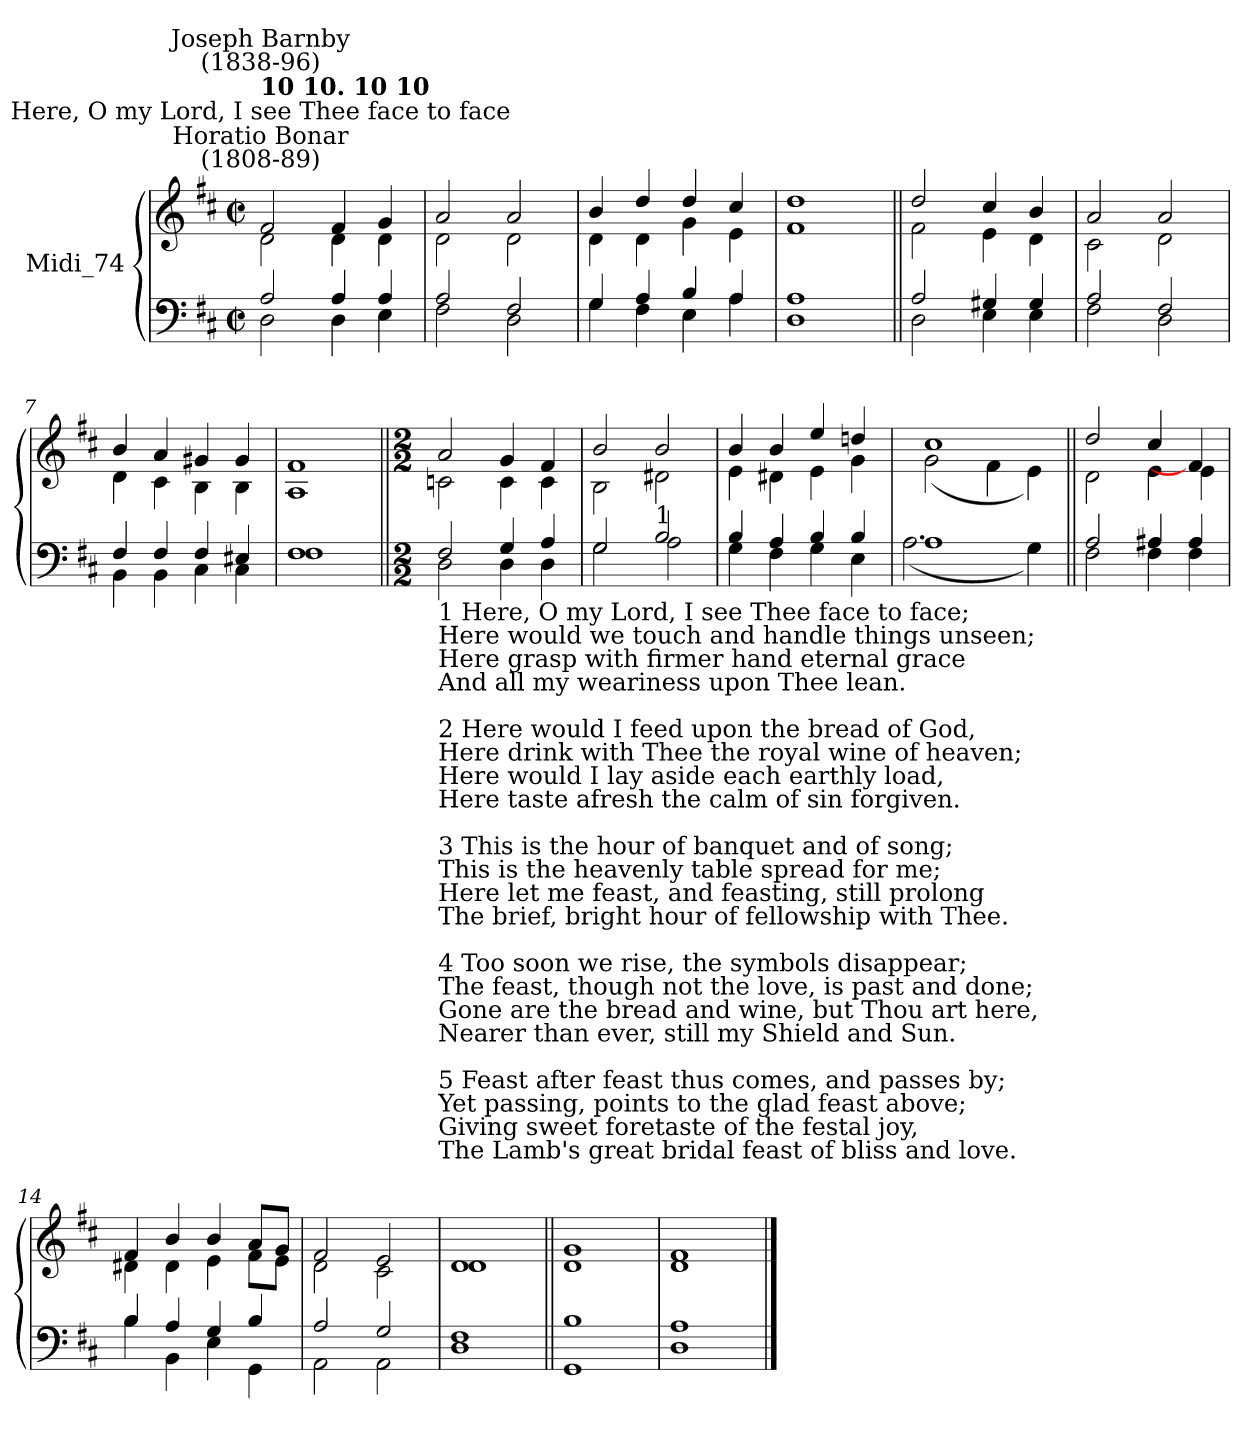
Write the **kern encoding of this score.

**kern	**kern
*part2	*part1
*staff2	*staff1
*I"Midi_74	*I"Midi_74
*clefF4	*clefG2
*k[f#c#]	*k[f#c#]
*D:	*D:
*M2/2	*M2/2
*met(c|)	*met(c|)
=1	=1
*^	*^
!	!	!LO:TX:a:cj:t=Horatio Bonar\n(1808-89)	!
!	!	!LO:TX:a:cj:t=Here, O my Lord, I see Thee face to face	!
!	!	!LO:TX:a:B:t=10 10. 10 10	!
!	!	!LO:TX:a:cj:t=Joseph Barnby\n(1838-96)	!
2A/	2D\	2f#/	2d\
4A/	4D\	4f#/	4d\
4A/	4E\	4g/	4d\
=2	=2	=2	=2
2A/	2F#\	2a/	2d\
2F#/	2D\	2a/	2d\
=3	=3	=3	=3
4G/	4G\	4b/	4d\
4A/	4F#\	4dd/	4d\
4B/	4E\	4dd/	4g\
4A/	4A\	4cc#/	4e\
=4	=4	=4	=4
1A/	1D\	1dd/	1f#\
=5||	=5||	=5||	=5||
2A/	2D\	2dd/	2f#\
4G#X/	4E\	4cc#/	4e\
4G#/	4E\	4b/	4d\
=6	=6	=6	=6
2A/	2F#\	2a/	2c#\
2F#/	2D\	2a/	2d\
=7	=7	=7	=7
4F#/	4BB\	4b/	4d\
4F#/	4BB\	4a/	4c#\
4F#/	4C#\	4g#X/	4B\
4E#X/	4C#\	4g#/	4B\
=8	=8	=8	=8
1F#/	1F#\	1f#/	1A\
!!LO:LB:g=z	!!
=9||	=9||	=9||	=9||
*M2/2	*	*M2/2	*
!LO:TX:b:t=1 Here, O my Lord, I see Thee face to face;\nHere would we touch and handle things unseen;\nHere grasp with firmer hand eternal grace\nAnd all my weariness upon Thee lean.\n\n2 Here would I feed upon the bread of God,\nHere drink with Thee the royal wine of heaven;\nHere would I lay aside each earthly load,\nHere taste afresh the calm of sin forgiven.\n\n3 This is the hour of banquet and of song;\nThis is the heavenly table spread for me;\nHere let me feast, and feasting, still prolong\nThe brief, bright hour of fellowship with Thee.\n\n4 Too soon we rise, the symbols disappear;\nThe feast, though not the love, is past and done;\nGone are the bread and wine, but Thou art here,\nNearer than ever, still my Shield and Sun.\n\n5 Feast after feast thus comes, and passes by;\nYet passing, points to the glad feast above;\nGiving sweet foretaste of the festal joy,\nThe Lamb's great bridal feast of bliss and love.	!	!	!
2F#/	2D\	2a/	2cn\
4G/	4D\	4g/	4c\
4A/	4D\	4f#/	4c\
=10	=10	=10	=10
2G/	2G\	2b/	2B\
!	!	!LO:TX:b:t=1	!
2B/	2A\	2b/	2d#X\
=11	=11	=11	=11
4B/	4G\	4b/	4e\
4A/	4F#\	4b/	4d#X\
4B/	4G\	4ee/	4e\
4B/	4E\	4ddn/	4g\
=12	=12	=12	=12
1A/	(<2.A\	1cc#/	(<2g\
.	.	.	4f#\
.	4G\)	.	4e\)
=13||	=13||	=13||	=13||
2A/	2F#\	2dd/	2d\
4A#X/	4F#\	4cc#/	4e\
4A#/	4F#\	4f#/]	4e\
=14	=14	=14	=14
4B/	4B\	4f#/	4d#X\
4A/	4BB\	4b/	4d#\
4G/	4E\	4b/	4e\
4B/	4GG\	8a/L	8f#\L
.	.	8g/J	8e\J
=15	=15	=15	=15
2A/	2AA\	2f#/	2d\
2G/	2AA\	2e/	2c#\
=16	=16	=16	=16
1F#/	1D\	1d/	1d\
=17||	=17||	=17||	=17||
1B/	1GG\	1g/	1d\
=18	=18	=18	=18
1A/	1D\	1f#/	1d\
*v	*v	*	*
*	*v	*v
==	==
*-	*-
